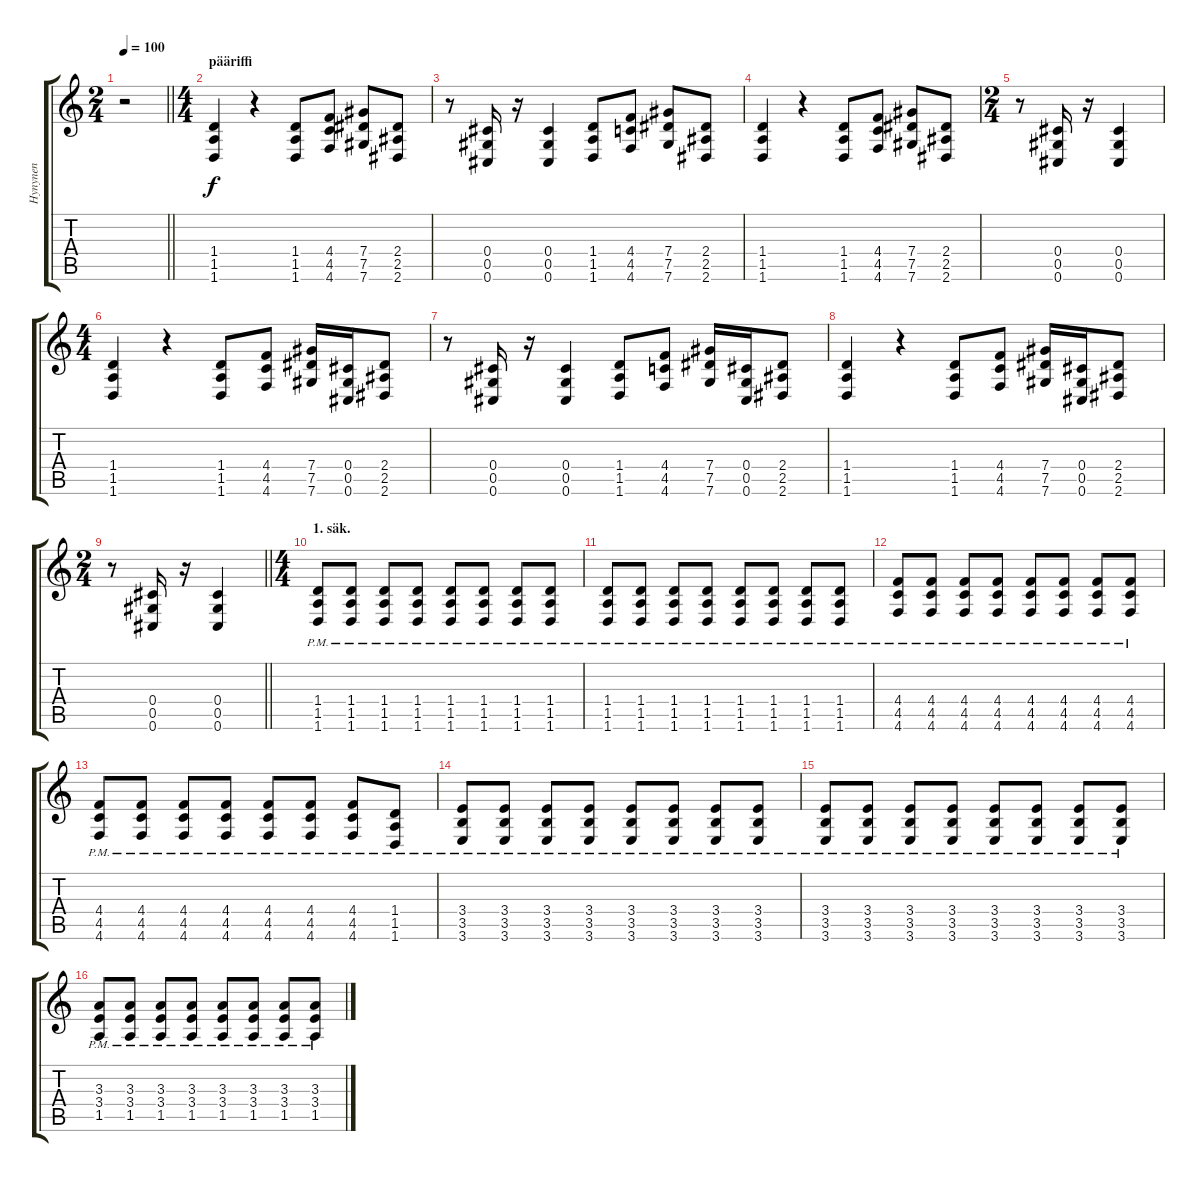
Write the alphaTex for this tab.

\track ("Hynynen" "Hynynen") {instrument distortionguitar}
\staff {score tabs}
\tuning (Eb4 Bb3 Gb3 Db3 Ab2 Db2) {hide}
\ts (2 4)
\tempo 100
\clef g2
\barLineRight lightlight
\ks c
r.2{dy f instrument distortionguitar} |
\ts (4 4)
\section ("" "pääriffi")
(1.4 1.5 1.6).4 r.4 (1.4 1.5 1.6).8 (4.4 4.5 4.6).8 (7.4 7.5 7.6).8 (2.4 2.5 2.6).8 |
r.8 (0.4 0.5 0.6).16 r.16 (0.4 0.5 0.6).4 (1.4 1.5 1.6).8 (4.4 4.5 4.6).8 (7.4 7.5 7.6).8 (2.4 2.5 2.6).8 |
(1.4 1.5 1.6).4 r.4 (1.4 1.5 1.6).8 (4.4 4.5 4.6).8 (7.4 7.5 7.6).8 (2.4 2.5 2.6).8 |
\ts (2 4)
r.8 (0.4 0.5 0.6).16 r.16 (0.4 0.5 0.6).4 |
\ts (4 4)
(1.4 1.5 1.6).4 r.4 (1.4 1.5 1.6).8 (4.4 4.5 4.6).8 (7.4 7.5 7.6).16 (0.4 0.5 0.6).16 (2.4 2.5 2.6).8 |
r.8 (0.4 0.5 0.6).16 r.16 (0.4 0.5 0.6).4 (1.4 1.5 1.6).8 (4.4 4.5 4.6).8 (7.4 7.5 7.6).16 (0.4 0.5 0.6).16 (2.4 2.5 2.6).8 |
(1.4 1.5 1.6).4 r.4 (1.4 1.5 1.6).8 (4.4 4.5 4.6).8 (7.4 7.5 7.6).16 (0.4 0.5 0.6).16 (2.4 2.5 2.6).8 |
\ts (2 4)
\barLineRight lightlight
r.8 (0.4 0.5 0.6).16 r.16 (0.4 0.5 0.6).4 |
\ts (4 4)
\section ("" "1. säk.")
(1.4{pm} 1.5{pm} 1.6{pm}).8 (1.4{pm} 1.5{pm} 1.6{pm}).8 (1.4{pm} 1.5{pm} 1.6{pm}).8 (1.4{pm} 1.5{pm} 1.6{pm}).8 (1.4{pm} 1.5{pm} 1.6{pm}).8 (1.4{pm} 1.5{pm} 1.6{pm}).8 (1.4{pm} 1.5{pm} 1.6{pm}).8 (1.4{pm} 1.5{pm} 1.6{pm}).8 |
(1.4{pm} 1.5{pm} 1.6{pm}).8 (1.4{pm} 1.5{pm} 1.6{pm}).8 (1.4{pm} 1.5{pm} 1.6{pm}).8 (1.4{pm} 1.5{pm} 1.6{pm}).8 (1.4{pm} 1.5{pm} 1.6{pm}).8 (1.4{pm} 1.5{pm} 1.6{pm}).8 (1.4{pm} 1.5{pm} 1.6{pm}).8 (1.4{pm} 1.5{pm} 1.6{pm}).8 |
(4.4{pm} 4.5{pm} 4.6{pm}).8 (4.4{pm} 4.5{pm} 4.6{pm}).8 (4.4{pm} 4.5{pm} 4.6{pm}).8 (4.4{pm} 4.5{pm} 4.6{pm}).8 (4.4{pm} 4.5{pm} 4.6{pm}).8 (4.4{pm} 4.5{pm} 4.6{pm}).8 (4.4{pm} 4.5{pm} 4.6{pm}).8 (4.4{pm} 4.5{pm} 4.6{pm}).8 |
(4.4{pm} 4.5{pm} 4.6{pm}).8 (4.4{pm} 4.5{pm} 4.6{pm}).8 (4.4{pm} 4.5{pm} 4.6{pm}).8 (4.4{pm} 4.5{pm} 4.6{pm}).8 (4.4{pm} 4.5{pm} 4.6{pm}).8 (4.4{pm} 4.5{pm} 4.6{pm}).8 (4.4{pm} 4.5{pm} 4.6{pm}).8 (1.4{pm} 1.5{pm} 1.6{pm}).8 |
(3.4{pm} 3.5{pm} 3.6{pm}).8 (3.4{pm} 3.5{pm} 3.6{pm}).8 (3.4{pm} 3.5{pm} 3.6{pm}).8 (3.4{pm} 3.5{pm} 3.6{pm}).8 (3.4{pm} 3.5{pm} 3.6{pm}).8 (3.4{pm} 3.5{pm} 3.6{pm}).8 (3.4{pm} 3.5{pm} 3.6{pm}).8 (3.4{pm} 3.5{pm} 3.6{pm}).8 |
(3.4{pm} 3.5{pm} 3.6{pm}).8 (3.4{pm} 3.5{pm} 3.6{pm}).8 (3.4{pm} 3.5{pm} 3.6{pm}).8 (3.4{pm} 3.5{pm} 3.6{pm}).8 (3.4{pm} 3.5{pm} 3.6{pm}).8 (3.4{pm} 3.5{pm} 3.6{pm}).8 (3.4{pm} 3.5{pm} 3.6{pm}).8 (3.4{pm} 3.5{pm} 3.6{pm}).8 |
(3.3{pm} 3.4{pm} 1.5{pm}).8 (3.3{pm} 3.4{pm} 1.5{pm}).8 (3.3{pm} 3.4{pm} 1.5{pm}).8 (3.3{pm} 3.4{pm} 1.5{pm}).8 (3.3{pm} 3.4{pm} 1.5{pm}).8 (3.3{pm} 3.4{pm} 1.5{pm}).8 (3.3{pm} 3.4{pm} 1.5{pm}).8 (3.3{pm} 3.4{pm} 1.5{pm}).8
